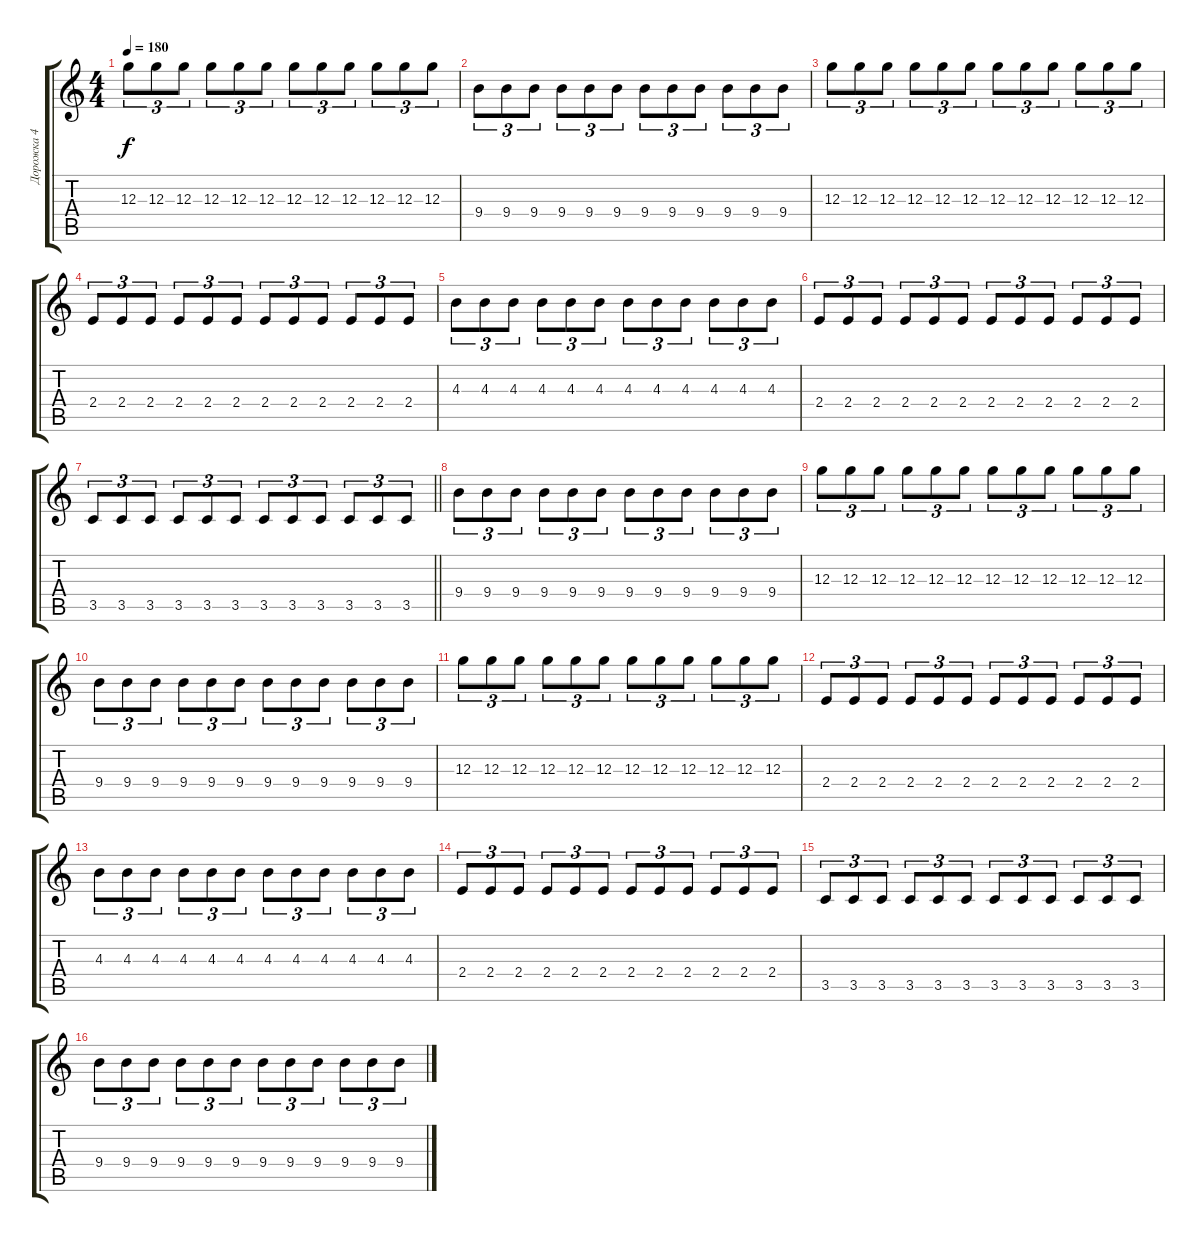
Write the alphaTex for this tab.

\track ("Дорожка 4" "Дорожка 4") {instrument distortionguitar}
\staff {score tabs}
\tuning (E4 B3 G3 D3 A2 E2) {hide}
\ts (4 4)
\tempo 180
\clef g2
\ks c
12.3.8{tu (3 2) dy f} 12.3.8{tu (3 2)} 12.3.8{tu (3 2)} 12.3.8{tu (3 2)} 12.3.8{tu (3 2)} 12.3.8{tu (3 2)} 12.3.8{tu (3 2)} 12.3.8{tu (3 2)} 12.3.8{tu (3 2)} 12.3.8{tu (3 2)} 12.3.8{tu (3 2)} 12.3.8{tu (3 2)} |
9.4.8{tu (3 2)} 9.4.8{tu (3 2)} 9.4.8{tu (3 2)} 9.4.8{tu (3 2)} 9.4.8{tu (3 2)} 9.4.8{tu (3 2)} 9.4.8{tu (3 2)} 9.4.8{tu (3 2)} 9.4.8{tu (3 2)} 9.4.8{tu (3 2)} 9.4.8{tu (3 2)} 9.4.8{tu (3 2)} |
12.3.8{tu (3 2)} 12.3.8{tu (3 2)} 12.3.8{tu (3 2)} 12.3.8{tu (3 2)} 12.3.8{tu (3 2)} 12.3.8{tu (3 2)} 12.3.8{tu (3 2)} 12.3.8{tu (3 2)} 12.3.8{tu (3 2)} 12.3.8{tu (3 2)} 12.3.8{tu (3 2)} 12.3.8{tu (3 2)} |
2.4.8{tu (3 2)} 2.4.8{tu (3 2)} 2.4.8{tu (3 2)} 2.4.8{tu (3 2)} 2.4.8{tu (3 2)} 2.4.8{tu (3 2)} 2.4.8{tu (3 2)} 2.4.8{tu (3 2)} 2.4.8{tu (3 2)} 2.4.8{tu (3 2)} 2.4.8{tu (3 2)} 2.4.8{tu (3 2)} |
4.3.8{tu (3 2)} 4.3.8{tu (3 2)} 4.3.8{tu (3 2)} 4.3.8{tu (3 2)} 4.3.8{tu (3 2)} 4.3.8{tu (3 2)} 4.3.8{tu (3 2)} 4.3.8{tu (3 2)} 4.3.8{tu (3 2)} 4.3.8{tu (3 2)} 4.3.8{tu (3 2)} 4.3.8{tu (3 2)} |
2.4.8{tu (3 2)} 2.4.8{tu (3 2)} 2.4.8{tu (3 2)} 2.4.8{tu (3 2)} 2.4.8{tu (3 2)} 2.4.8{tu (3 2)} 2.4.8{tu (3 2)} 2.4.8{tu (3 2)} 2.4.8{tu (3 2)} 2.4.8{tu (3 2)} 2.4.8{tu (3 2)} 2.4.8{tu (3 2)} |
\barLineRight lightlight
3.5.8{tu (3 2)} 3.5.8{tu (3 2)} 3.5.8{tu (3 2)} 3.5.8{tu (3 2)} 3.5.8{tu (3 2)} 3.5.8{tu (3 2)} 3.5.8{tu (3 2)} 3.5.8{tu (3 2)} 3.5.8{tu (3 2)} 3.5.8{tu (3 2)} 3.5.8{tu (3 2)} 3.5.8{tu (3 2)} |
9.4.8{tu (3 2)} 9.4.8{tu (3 2)} 9.4.8{tu (3 2)} 9.4.8{tu (3 2)} 9.4.8{tu (3 2)} 9.4.8{tu (3 2)} 9.4.8{tu (3 2)} 9.4.8{tu (3 2)} 9.4.8{tu (3 2)} 9.4.8{tu (3 2)} 9.4.8{tu (3 2)} 9.4.8{tu (3 2)} |
12.3.8{tu (3 2)} 12.3.8{tu (3 2)} 12.3.8{tu (3 2)} 12.3.8{tu (3 2)} 12.3.8{tu (3 2)} 12.3.8{tu (3 2)} 12.3.8{tu (3 2)} 12.3.8{tu (3 2)} 12.3.8{tu (3 2)} 12.3.8{tu (3 2)} 12.3.8{tu (3 2)} 12.3.8{tu (3 2)} |
9.4.8{tu (3 2)} 9.4.8{tu (3 2)} 9.4.8{tu (3 2)} 9.4.8{tu (3 2)} 9.4.8{tu (3 2)} 9.4.8{tu (3 2)} 9.4.8{tu (3 2)} 9.4.8{tu (3 2)} 9.4.8{tu (3 2)} 9.4.8{tu (3 2)} 9.4.8{tu (3 2)} 9.4.8{tu (3 2)} |
12.3.8{tu (3 2)} 12.3.8{tu (3 2)} 12.3.8{tu (3 2)} 12.3.8{tu (3 2)} 12.3.8{tu (3 2)} 12.3.8{tu (3 2)} 12.3.8{tu (3 2)} 12.3.8{tu (3 2)} 12.3.8{tu (3 2)} 12.3.8{tu (3 2)} 12.3.8{tu (3 2)} 12.3.8{tu (3 2)} |
2.4.8{tu (3 2)} 2.4.8{tu (3 2)} 2.4.8{tu (3 2)} 2.4.8{tu (3 2)} 2.4.8{tu (3 2)} 2.4.8{tu (3 2)} 2.4.8{tu (3 2)} 2.4.8{tu (3 2)} 2.4.8{tu (3 2)} 2.4.8{tu (3 2)} 2.4.8{tu (3 2)} 2.4.8{tu (3 2)} |
4.3.8{tu (3 2)} 4.3.8{tu (3 2)} 4.3.8{tu (3 2)} 4.3.8{tu (3 2)} 4.3.8{tu (3 2)} 4.3.8{tu (3 2)} 4.3.8{tu (3 2)} 4.3.8{tu (3 2)} 4.3.8{tu (3 2)} 4.3.8{tu (3 2)} 4.3.8{tu (3 2)} 4.3.8{tu (3 2)} |
2.4.8{tu (3 2)} 2.4.8{tu (3 2)} 2.4.8{tu (3 2)} 2.4.8{tu (3 2)} 2.4.8{tu (3 2)} 2.4.8{tu (3 2)} 2.4.8{tu (3 2)} 2.4.8{tu (3 2)} 2.4.8{tu (3 2)} 2.4.8{tu (3 2)} 2.4.8{tu (3 2)} 2.4.8{tu (3 2)} |
3.5.8{tu (3 2)} 3.5.8{tu (3 2)} 3.5.8{tu (3 2)} 3.5.8{tu (3 2)} 3.5.8{tu (3 2)} 3.5.8{tu (3 2)} 3.5.8{tu (3 2)} 3.5.8{tu (3 2)} 3.5.8{tu (3 2)} 3.5.8{tu (3 2)} 3.5.8{tu (3 2)} 3.5.8{tu (3 2)} |
9.4.8{tu (3 2)} 9.4.8{tu (3 2)} 9.4.8{tu (3 2)} 9.4.8{tu (3 2)} 9.4.8{tu (3 2)} 9.4.8{tu (3 2)} 9.4.8{tu (3 2)} 9.4.8{tu (3 2)} 9.4.8{tu (3 2)} 9.4.8{tu (3 2)} 9.4.8{tu (3 2)} 9.4.8{tu (3 2)}
